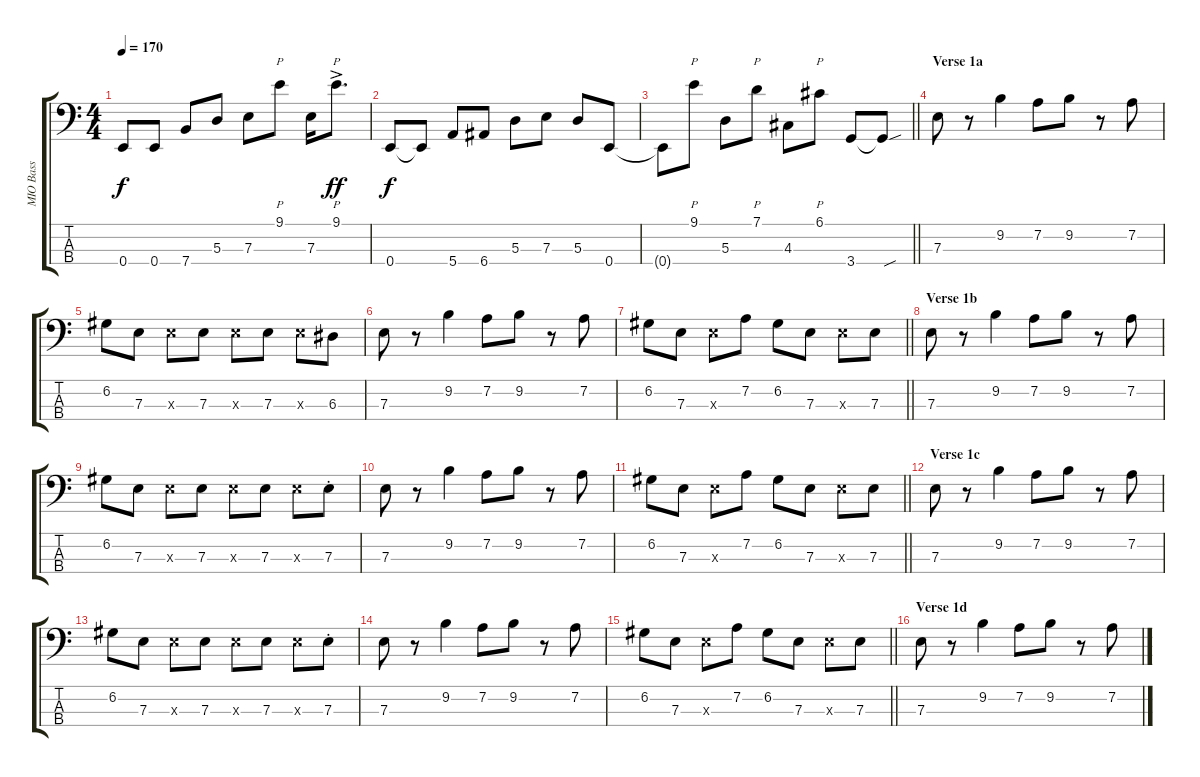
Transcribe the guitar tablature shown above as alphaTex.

\track ("MIO Bass" "MIO Bass") {instrument electricbassfinger}
\staff {score tabs}
\tuning (G2 D2 A1 E1) {hide}
\ts (4 4)
\tempo 170
\clef f4
\ks c
0.4{t}.8{dy f} 0.4.8 7.4.8 5.3.8 7.3.8 9.1.8{p} 7.3.16 9.1{ac}.8{p d dy ff} |
0.4.8{dy f} 0.4{t}.8 5.4.8 6.4.8 5.3.8 7.3.8 5.3.8 0.4.8 |
\barLineRight lightlight
0.4{t}.8 9.1.8{p} 5.3.8 7.1.8{p} 4.3.8 6.1.8{p} 3.4.8 3.4{sou t}.8 |
\section ("" "Verse 1a")
7.3.8{instrument electricbassfinger} r.8 9.2.4 7.2.8 9.2.8 r.8 7.2.8 |
6.2.8 7.3.8 7.3{x}.8 7.3.8 7.3{x}.8 7.3.8 7.3{x}.8 6.3.8 |
7.3.8 r.8 9.2.4 7.2.8 9.2.8 r.8 7.2.8 |
\barLineRight lightlight
6.2.8 7.3.8 7.3{x}.8 7.2.8 6.2.8 7.3.8 7.3{x}.8 7.3.8 |
\section ("" "Verse 1b")
7.3.8 r.8 9.2.4 7.2.8 9.2.8 r.8 7.2.8 |
6.2.8 7.3.8 7.3{x}.8 7.3.8 7.3{x}.8 7.3.8 7.3{x}.8 7.3{st}.8 |
7.3.8 r.8 9.2.4 7.2.8 9.2.8 r.8 7.2.8 |
\barLineRight lightlight
6.2.8 7.3.8 7.3{x}.8 7.2.8 6.2.8 7.3.8 7.3{x}.8 7.3.8 |
\section ("" "Verse 1c")
7.3.8 r.8 9.2.4 7.2.8 9.2.8 r.8 7.2.8 |
6.2.8 7.3.8 7.3{x}.8 7.3.8 7.3{x}.8 7.3.8 7.3{x}.8 7.3{st}.8 |
7.3.8 r.8 9.2.4 7.2.8 9.2.8 r.8 7.2.8 |
\barLineRight lightlight
6.2.8 7.3.8 7.3{x}.8 7.2.8 6.2.8 7.3.8 7.3{x}.8 7.3.8 |
\section ("" "Verse 1d")
7.3.8 r.8 9.2.4 7.2.8 9.2.8 r.8 7.2.8
